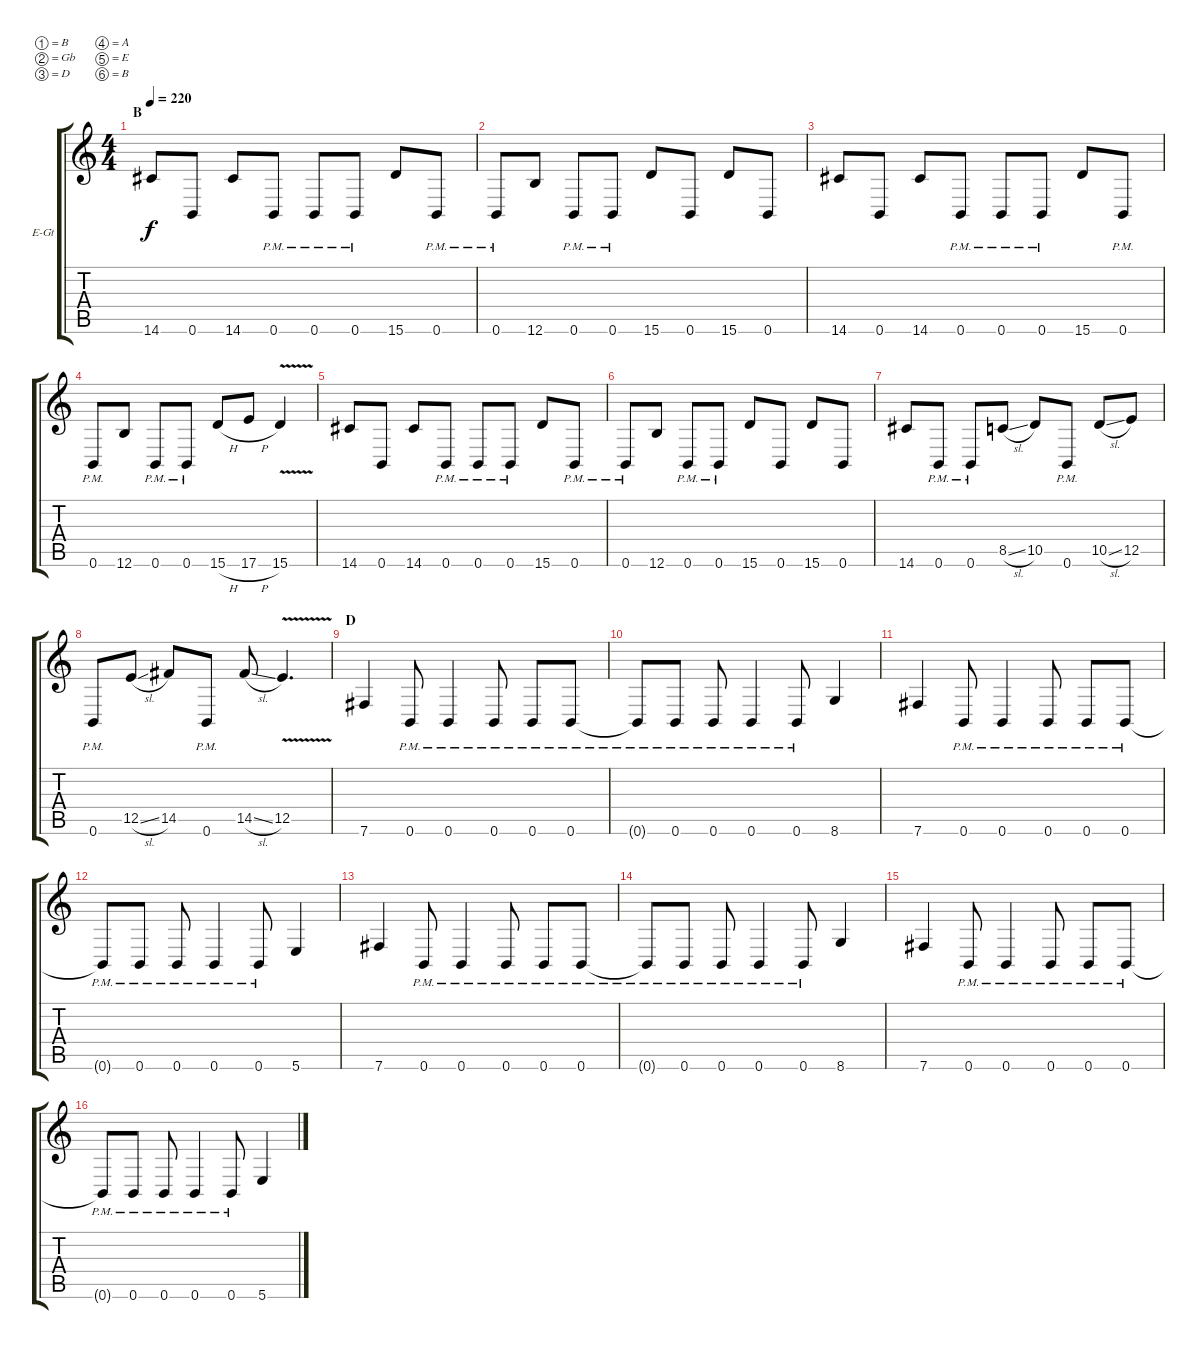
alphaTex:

\bracketExtendMode groupsimilarinstruments
\firstSystemTrackNameOrientation horizontal
\otherSystemsTrackNameOrientation horizontal
\track ("Rhythm Guitar" "E-Gt") {instrument distortionguitar}
\staff {score tabs}
\tuning (B3 Gb3 D3 A2 E2 B1)
\ts (4 4)
\section ("" "B")
\tempo 220
\clef g2
\ks c
14.6.8{dy f} 0.6.8 14.6.8 0.6{pm}.8 0.6{pm}.8 0.6{pm}.8 15.6.8 0.6{pm}.8 |
0.6{pm}.8 12.6.8 0.6{pm}.8 0.6{pm}.8 15.6.8 0.6.8 15.6.8 0.6.8 |
14.6.8 0.6.8 14.6.8 0.6{pm}.8 0.6{pm}.8 0.6{pm}.8 15.6.8 0.6{pm}.8 |
0.6{pm}.8 12.6.8 0.6{pm}.8 0.6{pm}.8 15.6{h}.8 17.6{h}.8 15.6{v}.4 |
14.6.8 0.6.8 14.6.8 0.6{pm}.8 0.6{pm}.8 0.6{pm}.8 15.6.8 0.6{pm}.8 |
0.6{pm}.8 12.6.8 0.6{pm}.8 0.6{pm}.8 15.6.8 0.6.8 15.6.8 0.6.8 |
14.6.8 0.6{pm}.8 0.6{pm}.8 8.5{sl}.8 10.5.8 0.6{pm}.8 10.5{sl}.8 12.5.8 |
0.6{pm}.8 12.5{sl}.8 14.5.8 0.6{pm}.8 14.5{sl}.8 12.5{v}.4{d} |
\section ("" "D")
7.6.4 0.6{pm}.8 0.6{pm}.4 0.6{pm}.8 0.6{pm}.8 0.6{pm}.8 |
0.6{pm t}.8 0.6{pm}.8 0.6{pm}.8 0.6{pm}.4 0.6{pm}.8 8.6.4 |
7.6.4 0.6{pm}.8 0.6{pm}.4 0.6{pm}.8 0.6{pm}.8 0.6{pm}.8 |
0.6{pm t}.8 0.6{pm}.8 0.6{pm}.8 0.6{pm}.4 0.6{pm}.8 5.6.4 |
7.6.4 0.6{pm}.8 0.6{pm}.4 0.6{pm}.8 0.6{pm}.8 0.6{pm}.8 |
0.6{pm t}.8 0.6{pm}.8 0.6{pm}.8 0.6{pm}.4 0.6{pm}.8 8.6.4 |
7.6.4 0.6{pm}.8 0.6{pm}.4 0.6{pm}.8 0.6{pm}.8 0.6{pm}.8 |
0.6{pm t}.8 0.6{pm}.8 0.6{pm}.8 0.6{pm}.4 0.6{pm}.8 5.6.4
